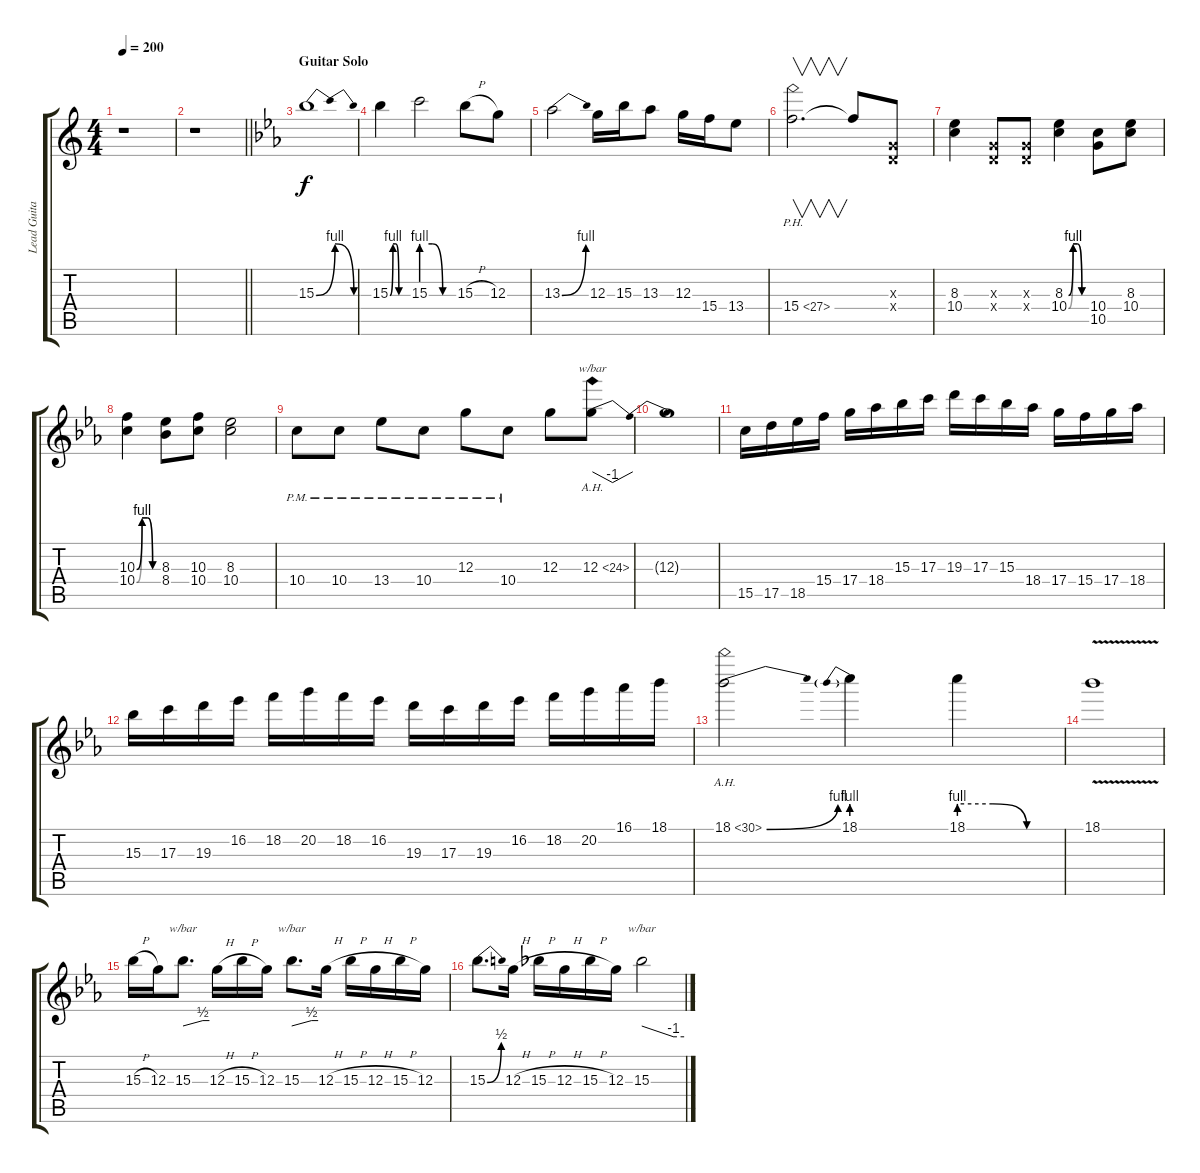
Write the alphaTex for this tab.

\track ("Lead Guitar 1: Juha-Pekka Alanen" "Lead Guita") {instrument overdrivenguitar}
\staff {score tabs}
\tuning (E4 B3 G3 D3 A2 E2) {hide}
\ts (4 4)
\tempo 200
\clef g2
\ks aminor
r.1{dy f} |
\barLineRight lightlight
r.1 |
\section ("" "Guitar Solo")
\ks cminor
15.3{be (bendrelease 0 0 10 4 45 4 60 0)}.1 |
15.3{be (custom 0 0 10 4 20 4 30 0 60 0)}.4 15.3{be (custom 0 4 20 4 40 0 60 0)}.2 15.3{h}.8 12.3.8 |
13.3{be (bend 0 0 60 4)}.2 12.3.16 15.3.16 13.3.8 12.3.16 15.4.16 13.4.8 |
15.4{ph 12}.2{v d} 15.4{t}.8 (0.3{x} 0.4{x}).8 |
(8.3 10.4).4 (0.3{x} 0.4{x}).8 (0.3{x} 0.4{x}).8 (8.3{be (custom 0 0 15 4 30 4 45 0 60 0)} 10.4{be (custom 0 0 15 4 30 4 45 0 60 0)}).4 (10.4 10.5).8 (8.3 10.4).8 |
(10.3{be (custom 0 0 15 4 30 4 45 0 60 0)} 10.4{be (custom 0 0 15 4 30 4 45 0 60 0)}).4 (8.3 8.4).8 (10.3 10.4).8 (8.3 10.4).2 |
10.4{pm}.8 10.4{pm}.8 13.4{pm}.8 10.4{pm}.8 12.3{pm}.8 10.4{pm}.8 12.3.8 12.3{ah 12}.8{tbe (dip default 0 0 30 -4 60 0)} |
12.3{t}.1 |
15.5.16 17.5.16 18.5.16 15.4.16 17.4.16 18.4.16 15.3.16 17.3.16 19.3.16 17.3.16 15.3.16 18.4.16 17.4.16 15.4.16 17.4.16 18.4.16 |
15.3.16 17.3.16 19.3.16 16.2.16 18.2.16 20.2.16 18.2.16 16.2.16 19.3.16 17.3.16 19.3.16 16.2.16 18.2.16 20.2.16 16.1.16 18.1.16 |
18.1{be (bend 0 0 60 4) ah 12}.2 18.1{be (prebend 0 4 60 4)}.4 18.1{be (custom 0 4 20 4 40 0 60 0)}.4 |
18.1{v}.1 |
15.3{h}.16 12.3.16 15.3.8{d tbe (custom default 0 0 45 2 60 2)} 12.3{h}.16 15.3{h}.16 12.3.16 15.3.8{d tbe (custom default 0 0 45 2 60 2)} 12.3{h}.16 15.3{h}.16 12.3{h}.16 15.3{h}.16 12.3.16 |
15.3{be (bend 0 0 60 2)}.8{d} 12.3{h}.16 15.3{h}.16 12.3{h}.16 15.3{h}.16 12.3.16 15.3.2{tbe (custom default 0 0 45 -4 60 -4)}
